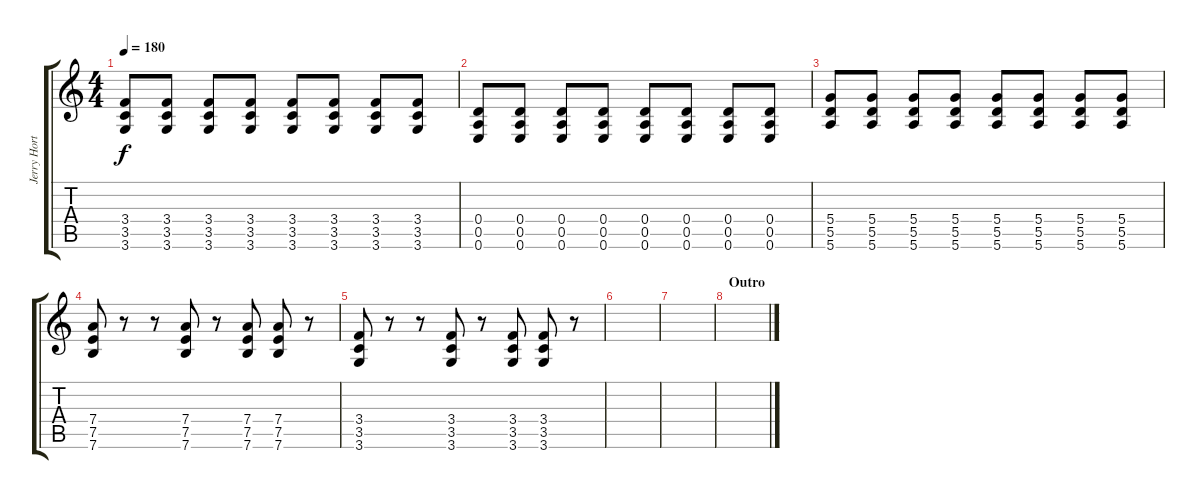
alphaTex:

\track ("Jerry Horton guitar 2" "Jerry Hort") {instrument overdrivenguitar}
\staff {score tabs}
\tuning (E4 B3 G3 D3 A2 E2) {hide}
\ts (4 4)
\tempo 180
\clef g2
\ks c
(3.4 3.5 3.6).8{dy f} (3.4 3.5 3.6).8 (3.4 3.5 3.6).8 (3.4 3.5 3.6).8 (3.4 3.5 3.6).8 (3.4 3.5 3.6).8 (3.4 3.5 3.6).8 (3.4 3.5 3.6).8 |
(0.4 0.5 0.6).8 (0.4 0.5 0.6).8 (0.4 0.5 0.6).8 (0.4 0.5 0.6).8 (0.4 0.5 0.6).8 (0.4 0.5 0.6).8 (0.4 0.5 0.6).8 (0.4 0.5 0.6).8 |
(5.4 5.5 5.6).8 (5.4 5.5 5.6).8 (5.4 5.5 5.6).8 (5.4 5.5 5.6).8 (5.4 5.5 5.6).8 (5.4 5.5 5.6).8 (5.4 5.5 5.6).8 (5.4 5.5 5.6).8 |
(7.4 7.5 7.6).8 r.8 r.8 (7.4 7.5 7.6).8 r.8 (7.4 7.5 7.6).8 (7.4 7.5 7.6).8 r.8 |
(3.4 3.5 3.6).8 r.8 r.8 (3.4 3.5 3.6).8 r.8 (3.4 3.5 3.6).8 (3.4 3.5 3.6).8 r.8 |
|
|
\section ("" "Outro")
